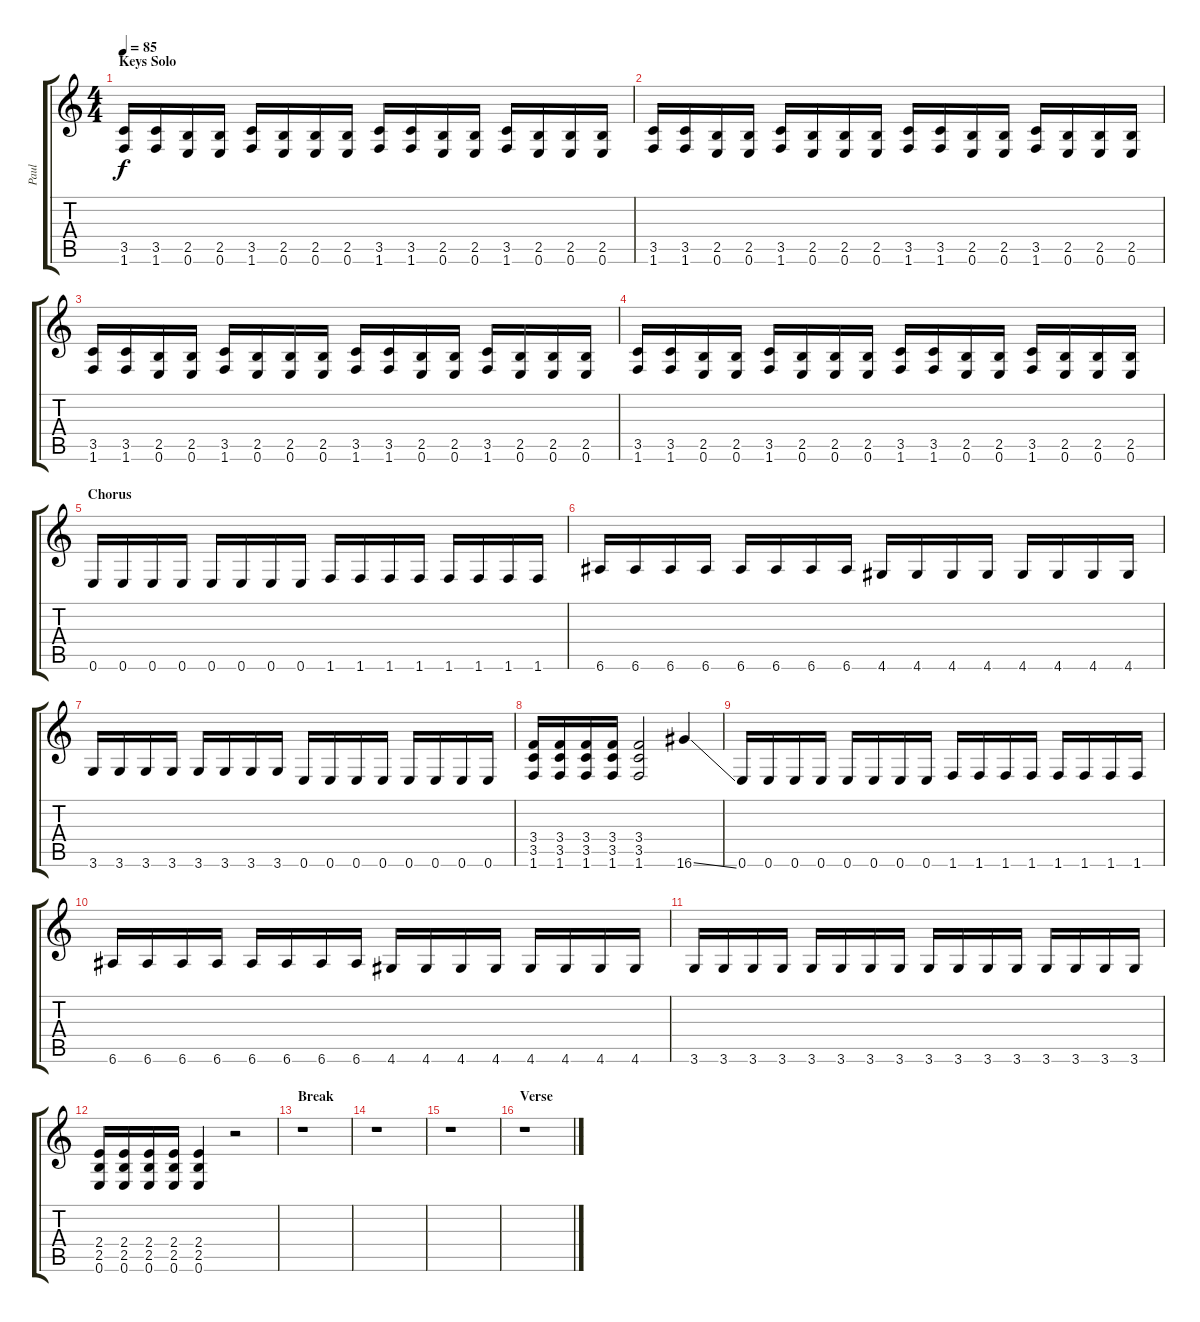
\track ("Paul" "Paul") {instrument distortionguitar}
\staff {score tabs}
\tuning (E4 B3 G3 D3 A2 E2) {hide}
\ts (4 4)
\section ("" "Keys Solo")
\tempo 85
\clef g2
\ks c
(3.5 1.6).16{dy f volume 13} (3.5 1.6).16 (2.5 0.6).16 (2.5 0.6).16 (3.5 1.6).16 (2.5 0.6).16 (2.5 0.6).16 (2.5 0.6).16 (3.5 1.6).16 (3.5 1.6).16 (2.5 0.6).16 (2.5 0.6).16 (3.5 1.6).16 (2.5 0.6).16 (2.5 0.6).16 (2.5 0.6).16 |
(3.5 1.6).16 (3.5 1.6).16 (2.5 0.6).16 (2.5 0.6).16 (3.5 1.6).16 (2.5 0.6).16 (2.5 0.6).16 (2.5 0.6).16 (3.5 1.6).16 (3.5 1.6).16 (2.5 0.6).16 (2.5 0.6).16 (3.5 1.6).16 (2.5 0.6).16 (2.5 0.6).16 (2.5 0.6).16 |
(3.5 1.6).16 (3.5 1.6).16 (2.5 0.6).16 (2.5 0.6).16 (3.5 1.6).16 (2.5 0.6).16 (2.5 0.6).16 (2.5 0.6).16 (3.5 1.6).16 (3.5 1.6).16 (2.5 0.6).16 (2.5 0.6).16 (3.5 1.6).16 (2.5 0.6).16 (2.5 0.6).16 (2.5 0.6).16 |
(3.5 1.6).16 (3.5 1.6).16 (2.5 0.6).16 (2.5 0.6).16 (3.5 1.6).16 (2.5 0.6).16 (2.5 0.6).16 (2.5 0.6).16 (3.5 1.6).16 (3.5 1.6).16 (2.5 0.6).16 (2.5 0.6).16 (3.5 1.6).16 (2.5 0.6).16 (2.5 0.6).16 (2.5 0.6).16 |
\section ("" "Chorus")
0.6.16{volume 15} 0.6.16 0.6.16 0.6.16 0.6.16 0.6.16 0.6.16 0.6.16 1.6.16 1.6.16 1.6.16 1.6.16 1.6.16 1.6.16 1.6.16 1.6.16 |
6.6.16 6.6.16 6.6.16 6.6.16 6.6.16 6.6.16 6.6.16 6.6.16 4.6.16 4.6.16 4.6.16 4.6.16 4.6.16 4.6.16 4.6.16 4.6.16 |
3.6.16 3.6.16 3.6.16 3.6.16 3.6.16 3.6.16 3.6.16 3.6.16 0.6.16 0.6.16 0.6.16 0.6.16 0.6.16 0.6.16 0.6.16 0.6.16 |
(3.4 3.5 1.6).16 (3.4 3.5 1.6).16 (3.4 3.5 1.6).16 (3.4 3.5 1.6).16 (3.4 3.5 1.6).2 16.6{ss}.4 |
0.6.16 0.6.16 0.6.16 0.6.16 0.6.16 0.6.16 0.6.16 0.6.16 1.6.16 1.6.16 1.6.16 1.6.16 1.6.16 1.6.16 1.6.16 1.6.16 |
6.6.16 6.6.16 6.6.16 6.6.16 6.6.16 6.6.16 6.6.16 6.6.16 4.6.16 4.6.16 4.6.16 4.6.16 4.6.16 4.6.16 4.6.16 4.6.16 |
3.6.16 3.6.16 3.6.16 3.6.16 3.6.16 3.6.16 3.6.16 3.6.16 3.6.16 3.6.16 3.6.16 3.6.16 3.6.16 3.6.16 3.6.16 3.6.16 |
(2.4 2.5 0.6).16 (2.4 2.5 0.6).16 (2.4 2.5 0.6).16 (2.4 2.5 0.6).16 (2.4 2.5 0.6).4 r.2 |
\section ("" "Break")
r.1 |
r.1 |
r.1 |
\section ("" "Verse")
r.1
